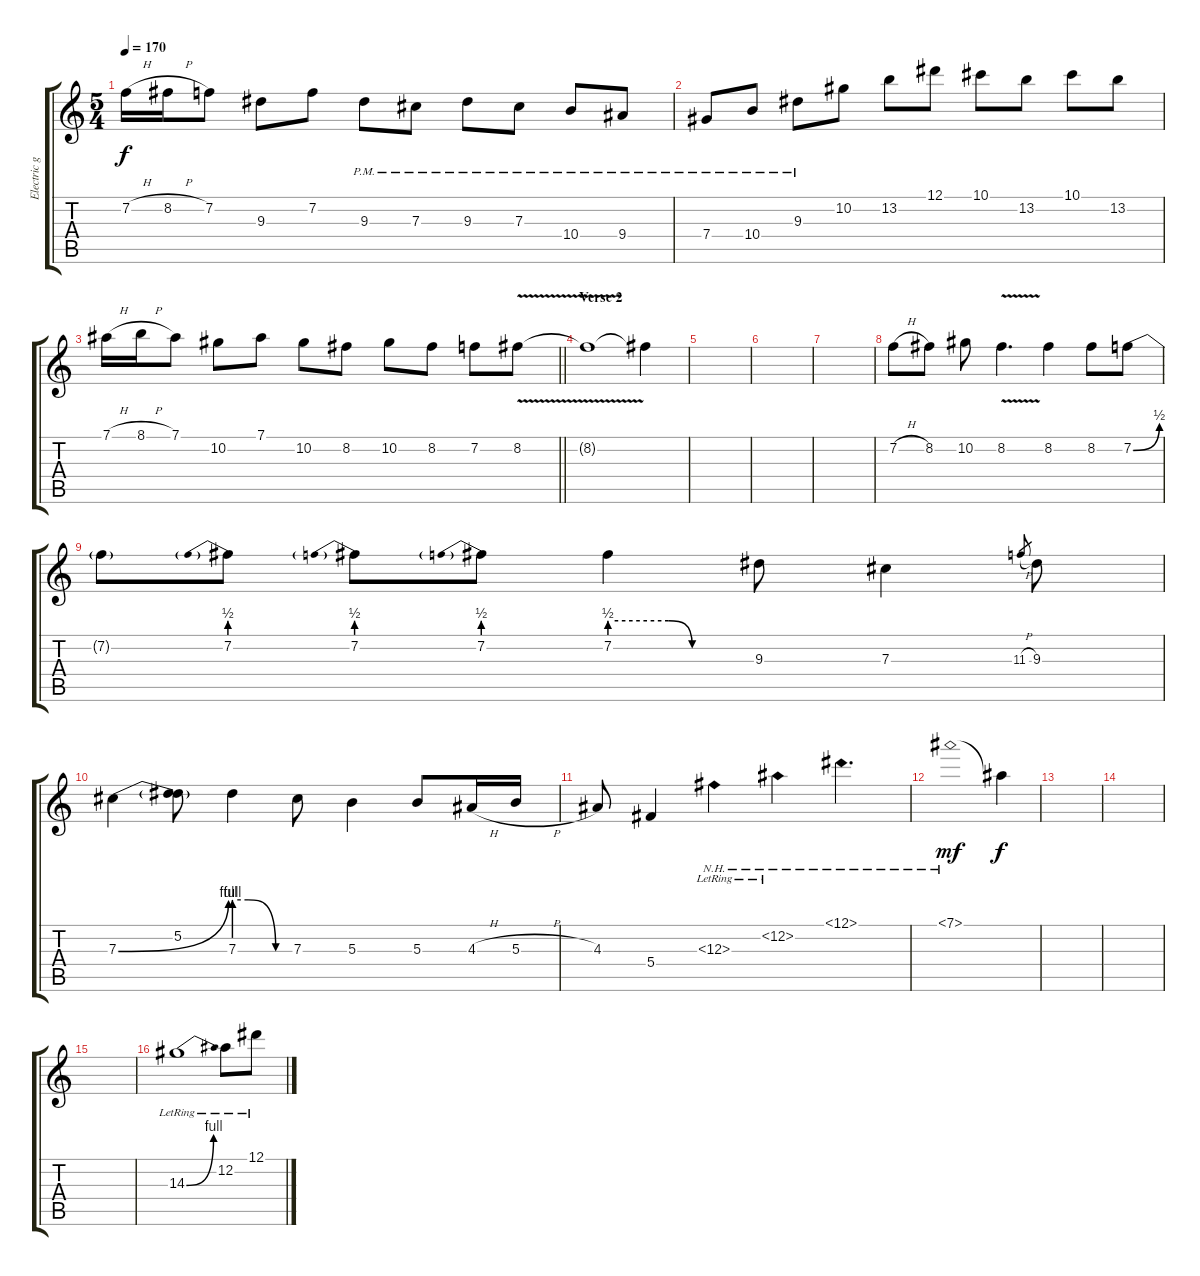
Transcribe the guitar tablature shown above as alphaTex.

\track ("Electric guitar" "Electric g") {instrument electricguitarjazz}
\staff {score tabs}
\tuning (Eb4 Bb3 Gb3 Db3 Ab2 Eb2) {hide}
\ts (5 4)
\tempo 170
\clef g2
\ks c
7.2{h}.16{dy f} 8.2{h}.16 7.2.8 9.3.8 7.2.8 9.3{pm}.8 7.3{pm}.8 9.3{pm}.8 7.3{pm}.8 10.4{pm}.8 9.4{pm}.8 |
7.4{pm}.8 10.4{pm}.8 9.3{pm}.8 10.2.8 13.2.8 12.1.8 10.1.8 13.2.8 10.1.8 13.2.8 |
\barLineRight lightlight
7.1{h}.16 8.1{h}.16 7.1.8 10.2.8 7.1.8 10.2.8 8.2.8 10.2.8 8.2.8 7.2.8 8.2{v}.8 |
\section ("" "Verse 2")
8.2{t}.1 8.2{t}.4 |
|
|
|
7.2{h}.8 8.2.8 10.2.8 8.2{v}.4{d} 8.2.4 8.2.8 7.2{be (bend 0 0 60 2)}.8 |
7.2{t}.8 7.2{be (prebend 0 2 60 2)}.8 7.2{be (prebend 0 2 60 2)}.8 7.2{be (prebend 0 2 60 2)}.8 7.2{be (custom 0 2 25 2 35 0 60 0)}.4 9.3.8 7.3.4 11.3{h}.8{gr} 9.3.8 |
7.3{be (bend 0 0 60 4)}.4 (5.2 7.3{t}).8 7.3{be (custom 0 4 15 4 45 0 60 0)}.4 7.3.8 5.3.4 5.3.8 4.3{h}.16 5.3{h}.16 |
4.3.8 5.4.4 12.3{nh lr}.4 12.2{nh lr}.4 12.1{nh}.4{d} |
7.1{nh}.1{dy mf} 7.1{t}.4{dy f} |
|
|
|
14.3{be (bend 0 0 60 4) lr}.1 12.2{lr}.8 12.1{lr}.8
